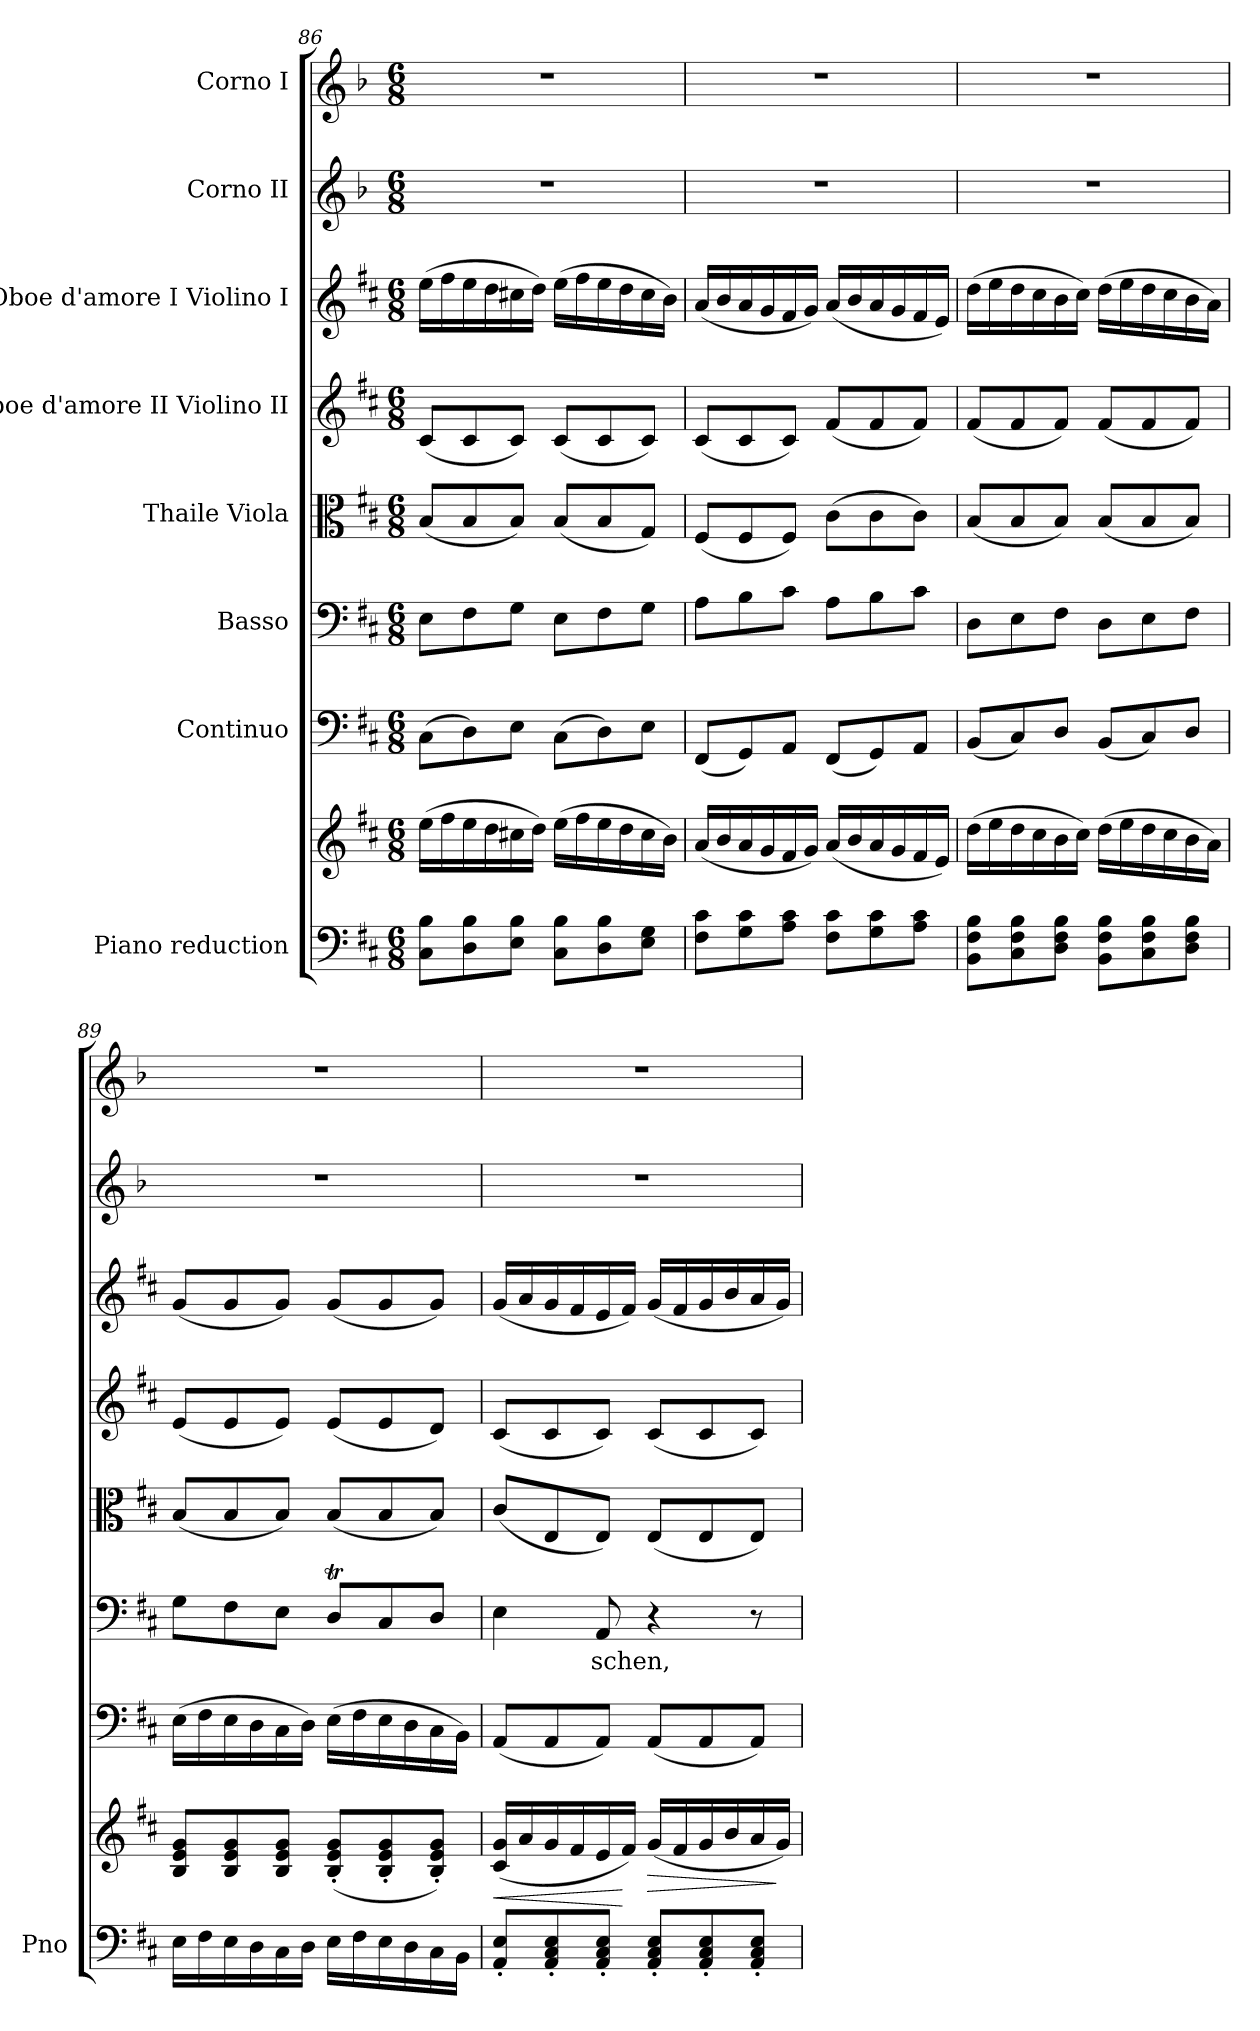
**kern	**kern	**dynam	**kern	**kern	**text	**kern	**kern	**kern	**kern	**kern
*part8	*part8	*part8	*part7	*part6	*part6	*part5	*part4	*part3	*part2	*part1
*staff9	*staff8	*staff8/9	*staff7	*staff6	*staff6	*staff5	*staff4	*staff3	*staff2	*staff1
*I"Piano reduction	*	*	*I"Continuo	*I"Basso	*	*I"Thaile Viola	*I"Oboe d'amore II Violino II	*I"Oboe d'amore I Violino I	*I"Corno II	*I"Corno I
*I'Pno	*	*	*	*	*	*	*	*	*	*
*clefF4	*clefG2	*	*clefF4	*clefF4	*	*clefC3	*clefG2	*clefG2	*clefG2	*clefG2
*	*	*	*	*	*	*	*	*	*ITrd3c5	*ITrd3c5
*k[f#c#]	*k[f#c#]	*	*k[f#c#]	*k[f#c#]	*	*k[f#c#]	*k[f#c#]	*k[f#c#]	*k[]	*k[]
*M6/8	*M6/8	*	*M6/8	*M6/8	*	*M6/8	*M6/8	*M6/8	*M6/8	*M6/8
=86	=86	=86	=86	=86	=86	=86	=86	=86	=86	=86
8C#\ 8B\L	(16ee\LL	.	(8C#\L	8E\L	.	(8B/L	(8c#/L	(16ee\LL	2.r	2.r
.	16ff#\	.	.	.	.	.	.	16ff#\	.	.
8D\ 8B\	16ee\	.	8D\)	8F#\	.	8B/	8c#/	16ee\	.	.
.	16dd\	.	.	.	.	.	.	16dd\	.	.
8E\ 8B\J	16cc#X\	.	8E\J	8G\J	.	8B/J)	8c#/J)	16cc#X\	.	.
.	16dd\JJ)	.	.	.	.	.	.	16dd\JJ)	.	.
8C#\ 8B\L	(16ee\LL	.	(8C#\L	8E\L	.	(8B/L	(8c#/L	(16ee\LL	.	.
.	16ff#\	.	.	.	.	.	.	16ff#\	.	.
8D\ 8B\	16ee\	.	8D\)	8F#\	.	8B/	8c#/	16ee\	.	.
.	16dd\	.	.	.	.	.	.	16dd\	.	.
8E\ 8G\J	16cc#\	.	8E\J	8G\J	.	8G/J)	8c#/J)	16cc#\	.	.
.	16b\JJ)	.	.	.	.	.	.	16b\JJ)	.	.
=87	=87	=87	=87	=87	=87	=87	=87	=87	=87	=87
8F#\ 8c#\L	(16a/LL	.	(8FF#/L	8A\L	.	(8F#/L	(8c#/L	(16a/LL	2.r	2.r
.	16b/	.	.	.	.	.	.	16b/	.	.
8G\ 8c#\	16a/	.	8GG/)	8B\	.	8F#/	8c#/	16a/	.	.
.	16g/	.	.	.	.	.	.	16g/	.	.
8A\ 8c#\J	16f#/	.	8AA/J	8c#\J	.	8F#/J)	8c#/J)	16f#/	.	.
.	16g/JJ)	.	.	.	.	.	.	16g/JJ)	.	.
8F#\ 8c#\L	(16a/LL	.	(8FF#/L	8A\L	.	(8c#\L	(8f#/L	(16a/LL	.	.
.	16b/	.	.	.	.	.	.	16b/	.	.
8G\ 8c#\	16a/	.	8GG/)	8B\	.	8c#\	8f#/	16a/	.	.
.	16g/	.	.	.	.	.	.	16g/	.	.
8A\ 8c#\J	16f#/	.	8AA/J	8c#\J	.	8c#\J)	8f#/J)	16f#/	.	.
.	16e/JJ)	.	.	.	.	.	.	16e/JJ)	.	.
=88	=88	=88	=88	=88	=88	=88	=88	=88	=88	=88
8BB\ 8F#\ 8B\L	(16dd\LL	.	(8BB/L	8D\L	.	(8B/L	(8f#/L	(16dd\LL	2.r	2.r
.	16ee\	.	.	.	.	.	.	16ee\	.	.
8C#\ 8F#\ 8B\	16dd\	.	8C#/)	8E\	.	8B/	8f#/	16dd\	.	.
.	16cc#\	.	.	.	.	.	.	16cc#\	.	.
8D\ 8F#\ 8B\J	16b\	.	8D/J	8F#\J	.	8B/J)	8f#/J)	16b\	.	.
.	16cc#\JJ)	.	.	.	.	.	.	16cc#\JJ)	.	.
8BB\ 8F#\ 8B\L	(16dd\LL	.	(8BB/L	8D\L	.	(8B/L	(8f#/L	(16dd\LL	.	.
.	16ee\	.	.	.	.	.	.	16ee\	.	.
8C#\ 8F#\ 8B\	16dd\	.	8C#/)	8E\	.	8B/	8f#/	16dd\	.	.
.	16cc#\	.	.	.	.	.	.	16cc#\	.	.
8D\ 8F#\ 8B\J	16b\	.	8D/J	8F#\J	.	8B/J)	8f#/J)	16b\	.	.
.	16a\JJ)	.	.	.	.	.	.	16a\JJ)	.	.
=89	=89	=89	=89	=89	=89	=89	=89	=89	=89	=89
16E\LL	8B/ 8e/ 8g/L	.	(16E\LL	8G\L	.	(8B/L	(8e/L	(8g/L	2.r	2.r
16F#\	.	.	16F#\	.	.	.	.	.	.	.
16E\	8B/ 8e/ 8g/	.	16E\	8F#\	.	8B/	8e/	8g/	.	.
16D\	.	.	16D\	.	.	.	.	.	.	.
16C#\	8B/ 8e/ 8g/J	.	16C#\	8E\J	.	8B/J)	8e/J)	8g/J)	.	.
16D\JJ	.	.	16D\JJ)	.	.	.	.	.	.	.
16E\LL	(8B/' 8e/' 8g/'L	.	(16E\LL	8DT/L	.	(8B/L	(8e/L	(8g/L	.	.
16F#\	.	.	16F#\	.	.	.	.	.	.	.
16E\	8B/' 8e/' 8g/'	.	16E\	8C#/	.	8B/	8e/	8g/	.	.
16D\	.	.	16D\	.	.	.	.	.	.	.
16C#\	8B/' 8e/' 8g/'J)	.	16C#\	8D/J	.	8B/J)	8d/J)	8g/J)	.	.
16BB\JJ	.	.	16BB\JJ)	.	.	.	.	.	.	.
=90	=90	=90	=90	=90	=90	=90	=90	=90	=90	=90
!	!	!LO:HP:b	!	!	!	!	!	!	!	!
8AA/' 8E/'L	(16c#/ 16g/LL	<	(8AA/L	4E\	.	(8c#/L	(8c#/L	(16g/LL	2.r	2.r
.	16a/	.	.	.	.	.	.	16a/	.	.
8AA/' 8C#/' 8E/'	16g/	.	8AA/	.	.	8E/	8c#/	16g/	.	.
.	16f#/	.	.	.	.	.	.	16f#/	.	.
!	!	!	!	!	!LO:LY:b	!	!	!	!	!
8AA/' 8C#/' 8E/'J	16e/	.	8AA/J)	8AA/	schen,	8E/J)	8c#/J)	16e/	.	.
.	16f#/JJ)	[	.	.	.	.	.	16f#/JJ)	.	.
!	!	!LO:HP:b	!	!	!	!	!	!	!	!
8AA/' 8C#/' 8E/'L	(16g/LL	>	(8AA/L	4r	.	(8E/L	(8c#/L	(16g/LL	.	.
.	16f#/	.	.	.	.	.	.	16f#/	.	.
8AA/' 8C#/' 8E/'	16g/	.	8AA/	.	.	8E/	8c#/	16g/	.	.
.	16b/	.	.	.	.	.	.	16b/	.	.
8AA/' 8C#/' 8E/'J	16a/	.	8AA/J)	8r	.	8E/J)	8c#/J)	16a/	.	.
.	16g/JJ)	]	.	.	.	.	.	16g/JJ)	.	.
=	=	=	=	=	=	=	=	=	=	=
*-	*-	*-	*-	*-	*-	*-	*-	*-	*-	*-
